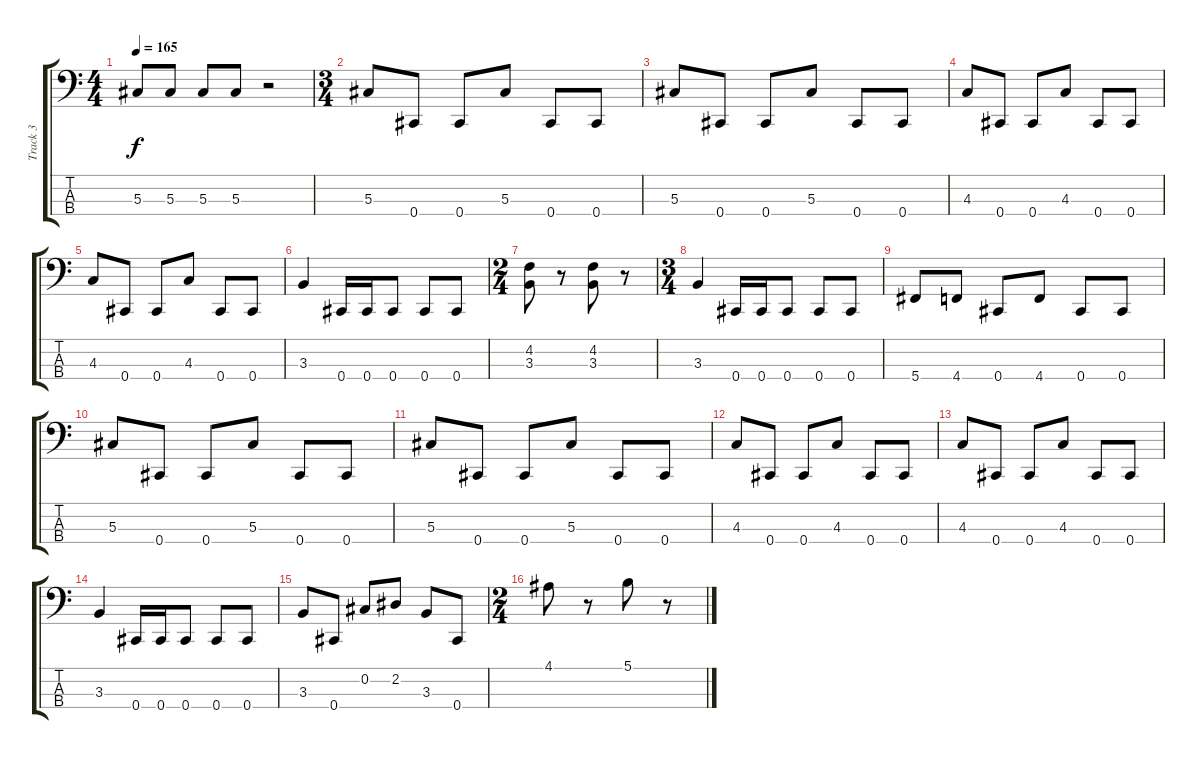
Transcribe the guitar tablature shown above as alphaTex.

\track ("Track 3" "Track 3") {instrument electricbassfinger}
\staff {score tabs}
\tuning (Gb2 Db2 Ab1 Db1) {hide}
\ts (4 4)
\tempo 165
\clef f4
\ks c
5.3.8{dy f} 5.3.8 5.3.8 5.3.8 r.2 |
\ts (3 4)
5.3.8 0.4.8 0.4.8 5.3.8 0.4.8 0.4.8 |
5.3.8 0.4.8 0.4.8 5.3.8 0.4.8 0.4.8 |
4.3.8 0.4.8 0.4.8 4.3.8 0.4.8 0.4.8 |
4.3.8 0.4.8 0.4.8 4.3.8 0.4.8 0.4.8 |
3.3.4 0.4.16 0.4.16 0.4.8 0.4.8 0.4.8 |
\ts (2 4)
(4.2 3.3).8 r.8 (4.2 3.3).8 r.8 |
\ts (3 4)
3.3.4 0.4.16 0.4.16 0.4.8 0.4.8 0.4.8 |
5.4.8 4.4.8 0.4.8 4.4.8 0.4.8 0.4.8 |
5.3.8 0.4.8 0.4.8 5.3.8 0.4.8 0.4.8 |
5.3.8 0.4.8 0.4.8 5.3.8 0.4.8 0.4.8 |
4.3.8 0.4.8 0.4.8 4.3.8 0.4.8 0.4.8 |
4.3.8 0.4.8 0.4.8 4.3.8 0.4.8 0.4.8 |
3.3.4 0.4.16 0.4.16 0.4.8 0.4.8 0.4.8 |
3.3.8 0.4.8 0.2.8 2.2.8 3.3.8 0.4.8 |
\ts (2 4)
4.1.8 r.8 5.1.8 r.8
